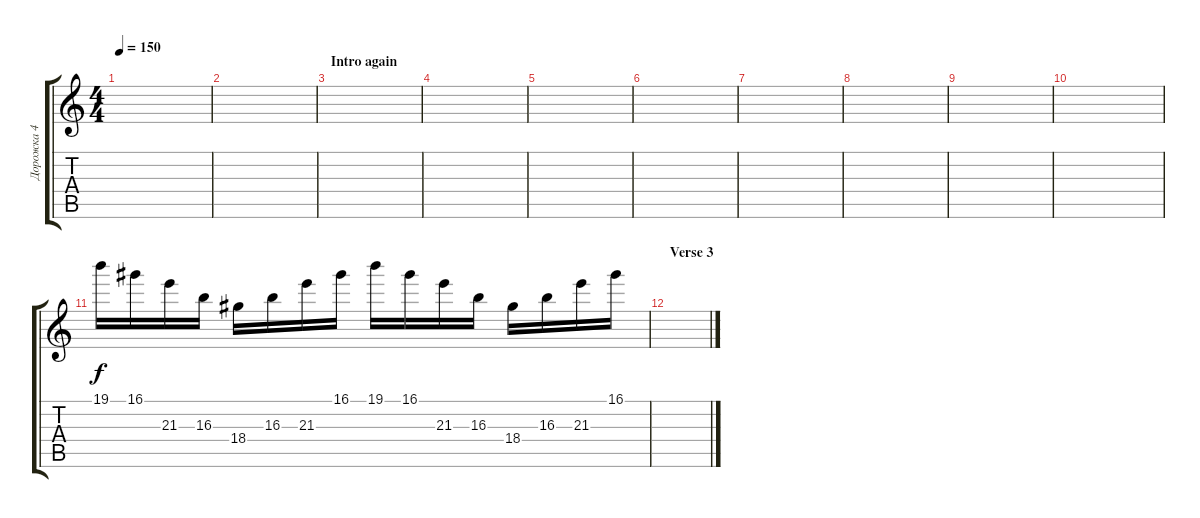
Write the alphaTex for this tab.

\track ("Дорожка 4" "Дорожка 4") {instrument distortionguitar}
\staff {score tabs}
\tuning (E4 B3 G3 D3 A2 E2) {hide}
\ts (4 4)
\tempo 150
\clef g2
\ks c
|
|
\section ("" "Intro again")
|
|
|
|
|
|
|
|
19.1.16 16.1.16 21.3.16 16.3.16 18.4.16 16.3.16 21.3.16 16.1.16 19.1.16 16.1.16 21.3.16 16.3.16 18.4.16 16.3.16 21.3.16 16.1.16 |
\section ("" "Verse 3")
